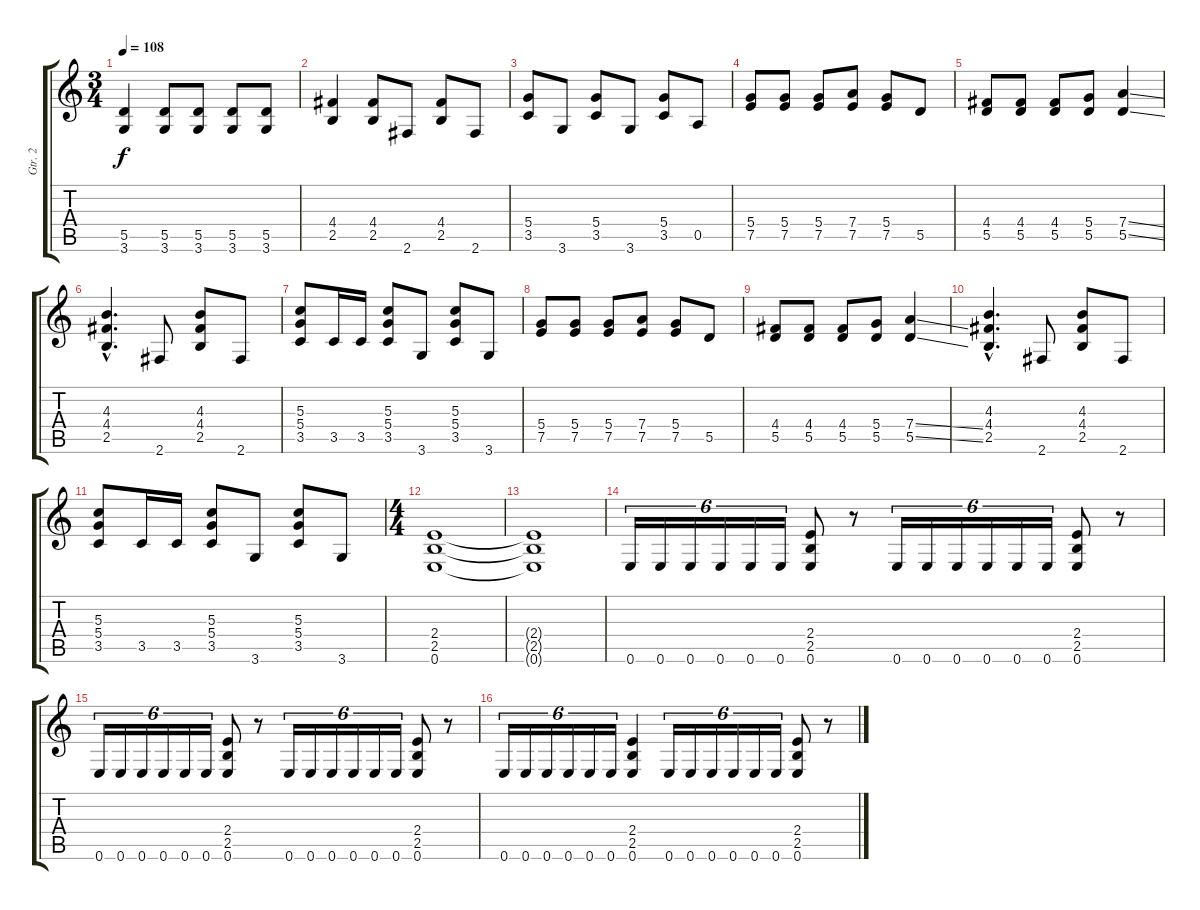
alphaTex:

\track ("Gtr. 2" "Gtr. 2") {instrument distortionguitar}
\staff {score tabs}
\tuning (E4 B3 G3 D3 A2 E2) {hide}
\ts (3 4)
\tempo 108
\clef g2
\ks c
(5.5 3.6).4{dy f} (5.5 3.6).8 (5.5 3.6).8 (5.5 3.6).8 (5.5 3.6).8 |
(4.4 2.5).4 (4.4 2.5).8 2.6.8 (4.4 2.5).8 2.6.8 |
(5.4 3.5).8 3.6.8 (5.4 3.5).8 3.6.8 (5.4 3.5).8 0.5.8 |
(5.4 7.5).8 (5.4 7.5).8 (5.4 7.5).8 (7.4 7.5).8 (5.4 7.5).8 5.5.8 |
(4.4 5.5).8 (4.4 5.5).8 (4.4 5.5).8 (5.4 5.5).8 (7.4{ss} 5.5{ss}).4 |
(4.3{hac} 4.4{hac} 2.5{hac}).4{d} 2.6.8 (4.3 4.4 2.5).8 2.6.8 |
(5.3 5.4 3.5).8 3.5.16 3.5.16 (5.3 5.4 3.5).8 3.6.8 (5.3 5.4 3.5).8 3.6.8 |
(5.4 7.5).8 (5.4 7.5).8 (5.4 7.5).8 (7.4 7.5).8 (5.4 7.5).8 5.5.8 |
(4.4 5.5).8 (4.4 5.5).8 (4.4 5.5).8 (5.4 5.5).8 (7.4{ss} 5.5{ss}).4 |
(4.3{hac} 4.4{hac} 2.5{hac}).4{d} 2.6.8 (4.3 4.4 2.5).8 2.6.8 |
(5.3 5.4 3.5).8 3.5.16 3.5.16 (5.3 5.4 3.5).8 3.6.8 (5.3 5.4 3.5).8 3.6.8 |
\ts (4 4)
(2.4 2.5 0.6).1 |
(2.4{t} 2.5{t} 0.6{t}).1 |
0.6.16{tu (6 4)} 0.6.16{tu (6 4)} 0.6.16{tu (6 4)} 0.6.16{tu (6 4)} 0.6.16{tu (6 4)} 0.6.16{tu (6 4)} (2.4 2.5 0.6).8 r.8 0.6.16{tu (6 4)} 0.6.16{tu (6 4)} 0.6.16{tu (6 4)} 0.6.16{tu (6 4)} 0.6.16{tu (6 4)} 0.6.16{tu (6 4)} (2.4 2.5 0.6).8 r.8 |
0.6.16{tu (6 4)} 0.6.16{tu (6 4)} 0.6.16{tu (6 4)} 0.6.16{tu (6 4)} 0.6.16{tu (6 4)} 0.6.16{tu (6 4)} (2.4 2.5 0.6).8 r.8 0.6.16{tu (6 4)} 0.6.16{tu (6 4)} 0.6.16{tu (6 4)} 0.6.16{tu (6 4)} 0.6.16{tu (6 4)} 0.6.16{tu (6 4)} (2.4 2.5 0.6).8 r.8 |
0.6.16{tu (6 4)} 0.6.16{tu (6 4)} 0.6.16{tu (6 4)} 0.6.16{tu (6 4)} 0.6.16{tu (6 4)} 0.6.16{tu (6 4)} (2.4 2.5 0.6).4 0.6.16{tu (6 4)} 0.6.16{tu (6 4)} 0.6.16{tu (6 4)} 0.6.16{tu (6 4)} 0.6.16{tu (6 4)} 0.6.16{tu (6 4)} (2.4 2.5 0.6).8 r.8
